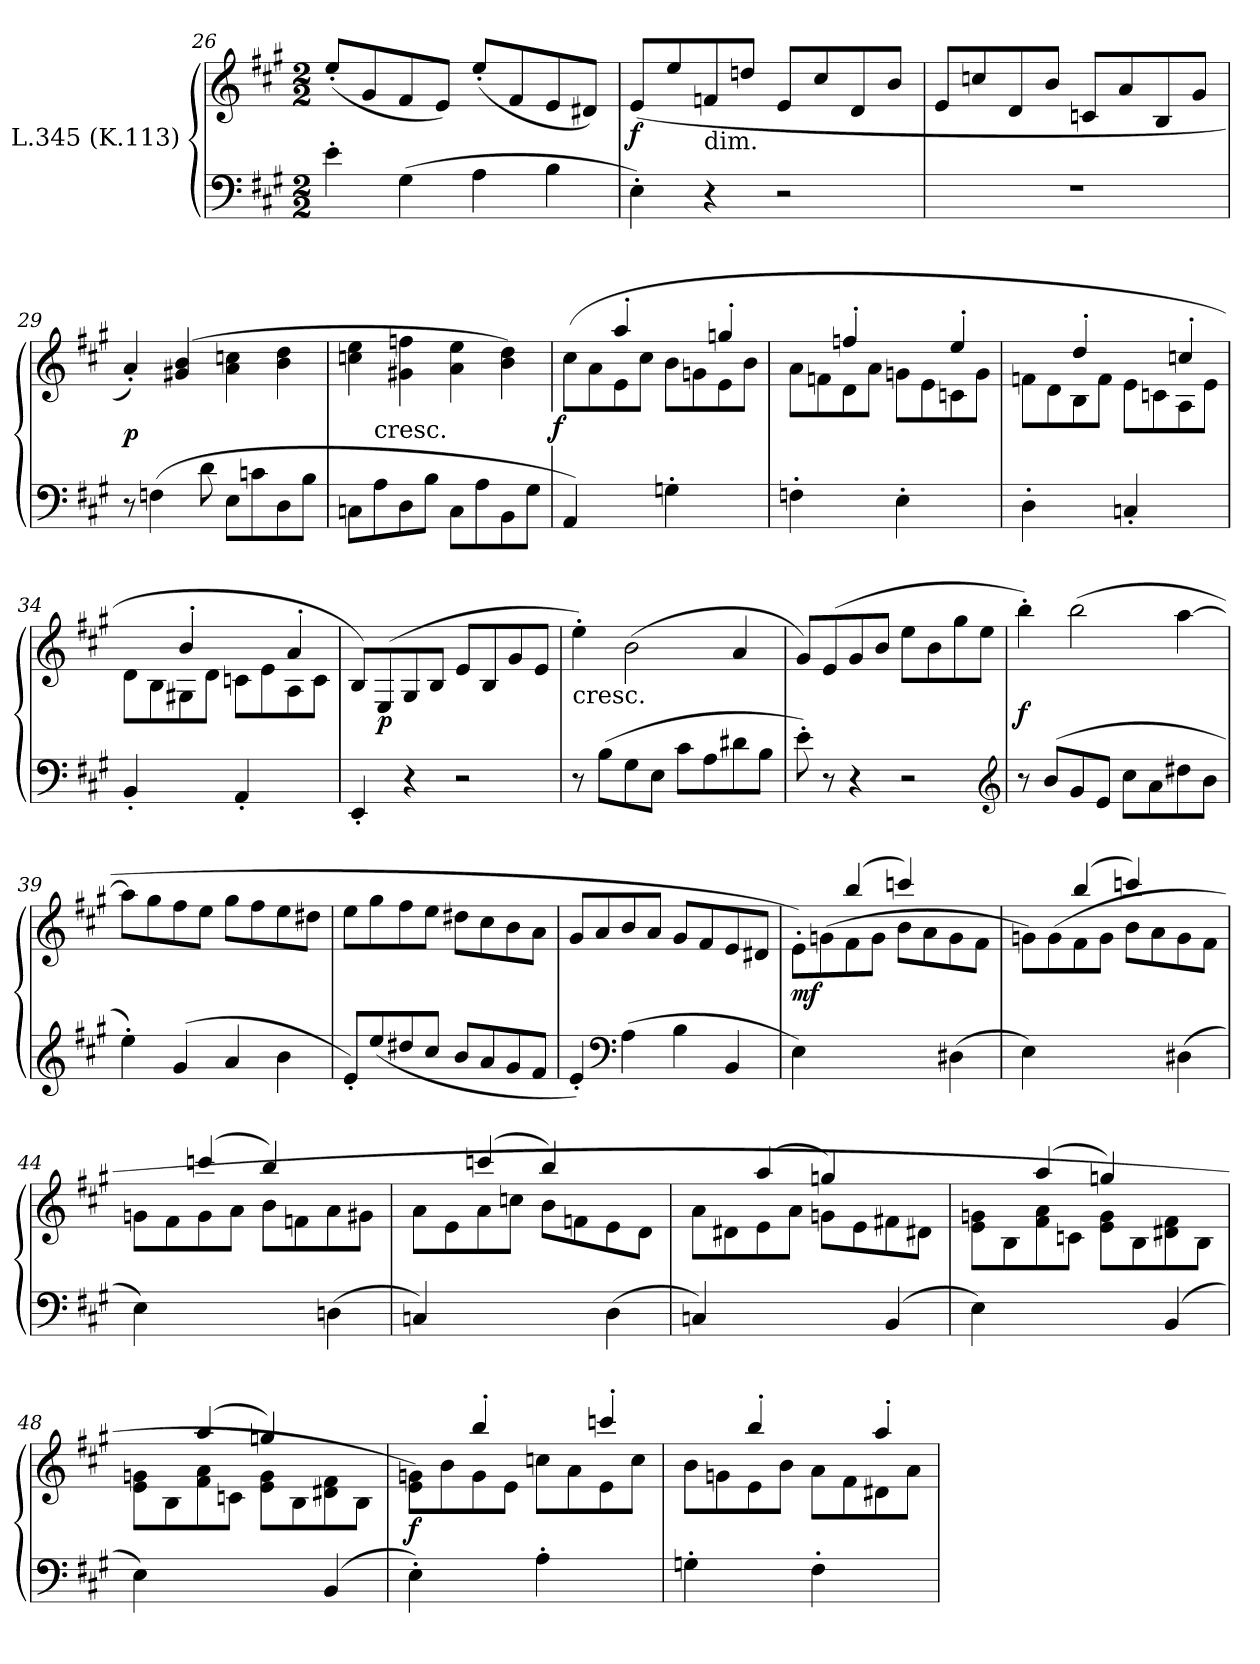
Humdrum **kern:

**kern	**kern	**dynam
*part1	*part1	*part1
*staff2	*staff1	*staff1/2
*I"L.345 (K.113)	*	*
*clefF4	*clefG2	*
*k[f#c#g#]	*k[f#c#g#]	*
*A:	*A:	*
*M2/2	*M2/2	*
=26	=26	=26
4e'	(8ee'L	.
.	8g#	.
(4G#	8f#	.
.	8eJ)	.
4A	(8ee'L	.
.	8f#	.
4B	8e	.
.	8d#XJ)	.
!!LO:LB:g=z
=27	=27	=27
4E')	(8eL	f
.	8ee	.
!	!LO:TX:c:t=dim.	!
4r	8fn	.
.	8ddnJ	.
2r	8eL	.
.	8cc#	.
.	8d	.
.	8bJ	.
=28	=28	=28
1r	8eL	.
.	8ccn	.
.	8d	.
.	8bJ	.
.	8cnL	.
.	8a	.
.	8B	.
.	8g#J	.
=29	=29	=29
8r	4a')	p
(4Fn	.	.
.	(4g#X 4b	.
8d	.	.
8EL	4a 4ccn	.
8cn	.	.
8D	4b 4dd	.
8BJ	.	.
=30	=30	=30
*	*^	*
8CnL	4ccn 4ee	8ryy	.
!	!	!LO:TX:c:t=cresc.	!
8A	.	2..ryy	.
8D	4g#X 4ffn	.	.
8BJ	.	.	.
8CL	4a 4ee	.	.
8A	.	.	.
8BB	4b 4dd)	.	.
8G#J	.	.	.
!!LO:LB:g=z	!!
=31	=31	=31	=31
!	!	!	!LO:DY:rj
4AA)	4ryy	(<8cc#L	f
.	.	8a	.
4ryy	4aa'	8e	.
.	.	8cc#J	.
4Gn'	4ryy	8bL	.
.	.	8gn	.
4ryy	4ggn'	8e	.
.	.	8bJ	.
=32	=32	=32	=32
4Fn'	4ryy	8aL	.
.	.	8fn	.
4ryy	4ffn'	8d	.
.	.	8aJ	.
4E'	4ryy	8gnL	.
.	.	8e	.
4ryy	4ee'	8cn	.
.	.	8gJ	.
=33	=33	=33	=33
4D'	4ryy	8fnL	.
.	.	8d	.
4ryy	4dd'	8B	.
.	.	8fJ	.
4Cn'	4ryy	8eL	.
.	.	8cn	.
4ryy	4ccn'	8A	.
.	.	8eJ	.
=34	=34	=34	=34
4BB'	4ryy	8dL	.
.	.	8B	.
4ryy	4b'	8G#X	.
.	.	8dJ	.
4AA'	4ryy	8cnL	.
.	.	8e	.
4ryy	4a'	8A	.
.	.	8cJ	.
*	*v	*v	*
!!LO:LB:g=z
=35	=35	=35
4EE'	8BL)	.
.	(<8E	p
4r	8G#	.
.	8BJ	.
2r	8eL	.
.	8B	.
.	8g#	.
.	8eJ	.
=36	=36	=36
!	!LO:TX:c:t=cresc.	!
8r	4ee')	.
(8BL	.	.
8G#	(2b	.
8EJ	.	.
8c#L	.	.
8A	.	.
8d#X	4a	.
8BJ	.	.
=37	=37	=37
8e')	8g#L)	.
8r	(8e	.
4r	8g#	.
.	8bJ	.
2r	8eeL	.
.	8b	.
.	8gg#	.
.	8eeJ	.
*clefG2	*	*
=38	=38	=38
8r	4bb')	f
(8bL	.	.
8g#	(2bb	.
8eJ	.	.
8cc#L	.	.
8a	.	.
8dd#X	[4aa	.
8bJ	.	.
!!LO:LB:g=z
=39	=39	=39
4ee')	8aaL]	.
.	8gg#	.
(<4g#	8ff#	.
.	8eeJ	.
4a	8gg#L	.
.	8ff#	.
4b	8ee	.
.	8dd#XJ	.
=40	=40	=40
8e'L)	8eeL	.
(8ee	8gg#	.
8dd#X	8ff#	.
8cc#J	8eeJ	.
8bL	8dd#XL	.
8a	8cc#	.
8g#	8b	.
8f#J	8aJ	.
=41	=41	=41
4e')	8g#L	.
.	8a	.
*clefF4	*	*
(4A	8b	.
.	8aJ	.
4B	8g#L	.
.	8f#	.
4BB	8e	.
.	8d#XJ	.
=42	=42	=42
*	*^	*
4E)	4ryy	8e'L)	mf
.	.	(<8gn	.
4ryy	(4bb	8f#	.
.	.	8gJ	.
4ryy	4cccn)	8bL	.
.	.	8a	.
(4D#X	4ryy	8g	.
.	.	8f#J	.
!!LO:LB:g=z	!!
=43	=43	=43	=43
4E)	4ryy	8gnL)	.
.	.	(<8g	.
4ryy	(4bb	8f#	.
.	.	8gJ	.
4ryy	4cccn)	8bL	.
.	.	8a	.
(4D#X	4ryy	8g	.
.	.	8f#J	.
=44	=44	=44	=44
4E)	4ryy	8gnL	.
.	.	8f#	.
4ryy	(4cccn	8g	.
.	.	8aJ	.
4ryy	4bb)	8bL	.
.	.	8fn	.
(4Dn	4ryy	8a	.
.	.	8g#XJ	.
=45	=45	=45	=45
4Cn)	4ryy	8aL	.
.	.	8e	.
4ryy	(4cccn	8a	.
.	.	8ccnJ	.
4ryy	4bb)	8bL	.
.	.	8fn	.
(4D	4ryy	8e	.
.	.	8dJ	.
=46	=46	=46	=46
4Cn)	4ryy	8aL	.
.	.	8d#X	.
4ryy	(4aa	8e	.
.	.	8aJ	.
4ryy	4ggn)	8gnL	.
.	.	8e	.
(<4BB	4ryy	8f#X	.
.	.	8d#XJ	.
!!LO:LB:g=z	!!
=47	=47	=47	=47
4E)	4ryy	8e 8gnL	.
.	.	8B	.
4ryy	(4aa	8f# 8a	.
.	.	8cnJ	.
4ryy	4ggn)	8e 8gL	.
.	.	8B	.
(<4BB	4ryy	8d#X 8f#	.
.	.	8BJ	.
=48	=48	=48	=48
4E)	4ryy	8e 8gnL	.
.	.	8B	.
4ryy	(4aa	8f# 8a	.
.	.	8cnJ	.
4ryy	4ggn)	8e 8gL	.
.	.	8B	.
(<4BB	4ryy	8d#X 8f#	.
.	.	8BJ	.
=49	=49	=49	=49
4E')	4ryy	8e 8gnL)	f
.	.	8b	.
4ryy	4bb'	8g	.
.	.	8eJ	.
4A'	4ryy	8ccnL	.
.	.	8a	.
4ryy	4cccn'	8e	.
.	.	8ccJ	.
=50	=50	=50	=50
4Gn'	4ryy	8bL	.
.	.	8gn	.
4ryy	4bb'	8e	.
.	.	8bJ	.
4F#'	4ryy	8aL	.
.	.	8f#	.
4ryy	4aa'	8d#X	.
.	.	8aJ	.
*	*v	*v	*
=	=	=
*-	*-	*-
